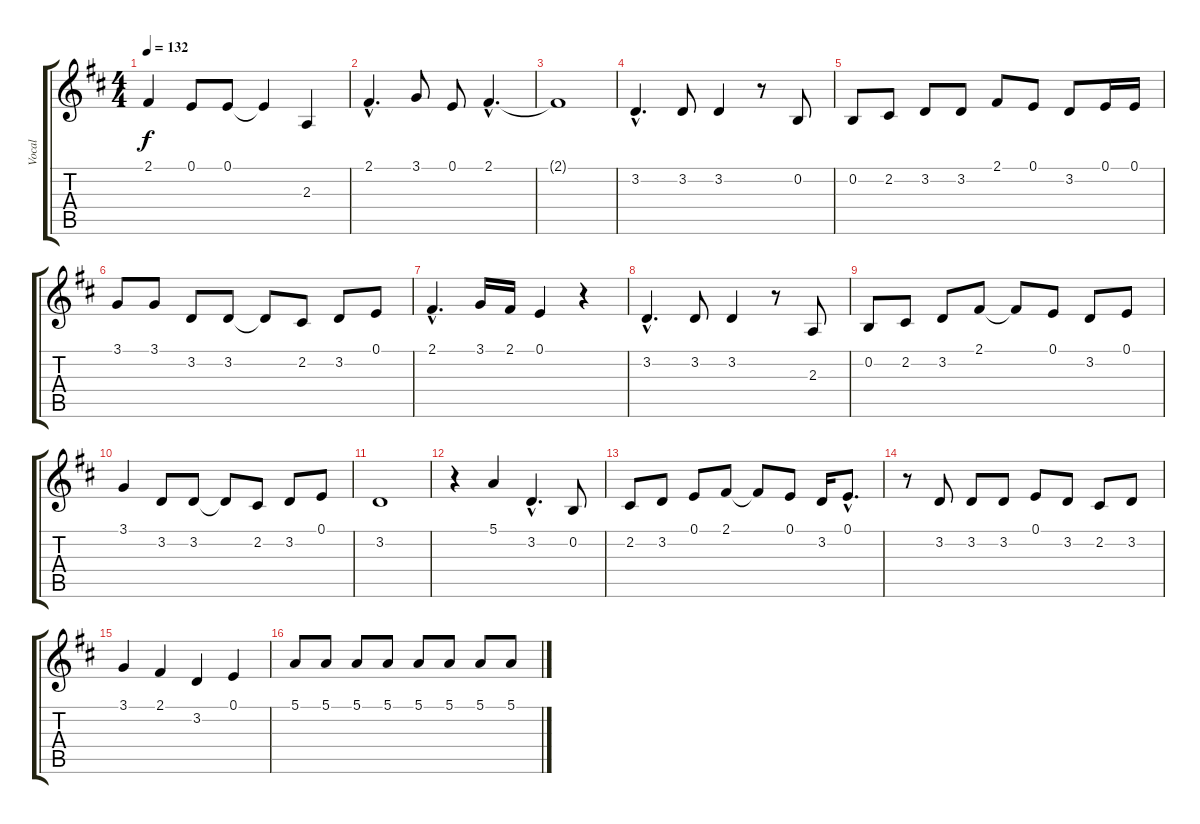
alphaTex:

\track ("Vocal" "Vocal") {instrument voiceoohs}
\staff {score tabs}
\tuning (E4 B3 G3 D3 A2 E2) {hide}
\ts (4 4)
\tempo 132
\clef g2
\ks d
2.1.4{dy f} 0.1.8 0.1.8 0.1{t}.4 2.3.4 |
2.1{hac}.4{d} 3.1.8 0.1.8 2.1{hac}.4{d} |
2.1{t}.1 |
3.2{hac}.4{d} 3.2.8 3.2.4 r.8 0.2.8 |
0.2.8 2.2.8 3.2.8 3.2.8 2.1.8 0.1.8 3.2.8 0.1.16 0.1.16 |
3.1.8 3.1.8 3.2.8 3.2.8 3.2{t}.8 2.2.8 3.2.8 0.1.8 |
2.1{hac}.4{d} 3.1.16 2.1.16 0.1.4 r.4 |
3.2{hac}.4{d} 3.2.8 3.2.4 r.8 2.3.8 |
0.2.8 2.2.8 3.2.8 2.1.8 2.1{t}.8 0.1.8 3.2.8 0.1.8 |
3.1.4 3.2.8 3.2.8 3.2{t}.8 2.2.8 3.2.8 0.1.8 |
3.2.1 |
r.4 5.1.4 3.2{hac}.4{d} 0.2.8 |
2.2.8 3.2.8 0.1.8 2.1.8 2.1{t}.8 0.1.8 3.2.16 0.1{hac}.8{d} |
r.8 3.2.8 3.2.8 3.2.8 0.1.8 3.2.8 2.2.8 3.2.8 |
3.1.4 2.1.4 3.2.4 0.1.4 |
5.1.8 5.1.8 5.1.8 5.1.8 5.1.8 5.1.8 5.1.8 5.1.8
